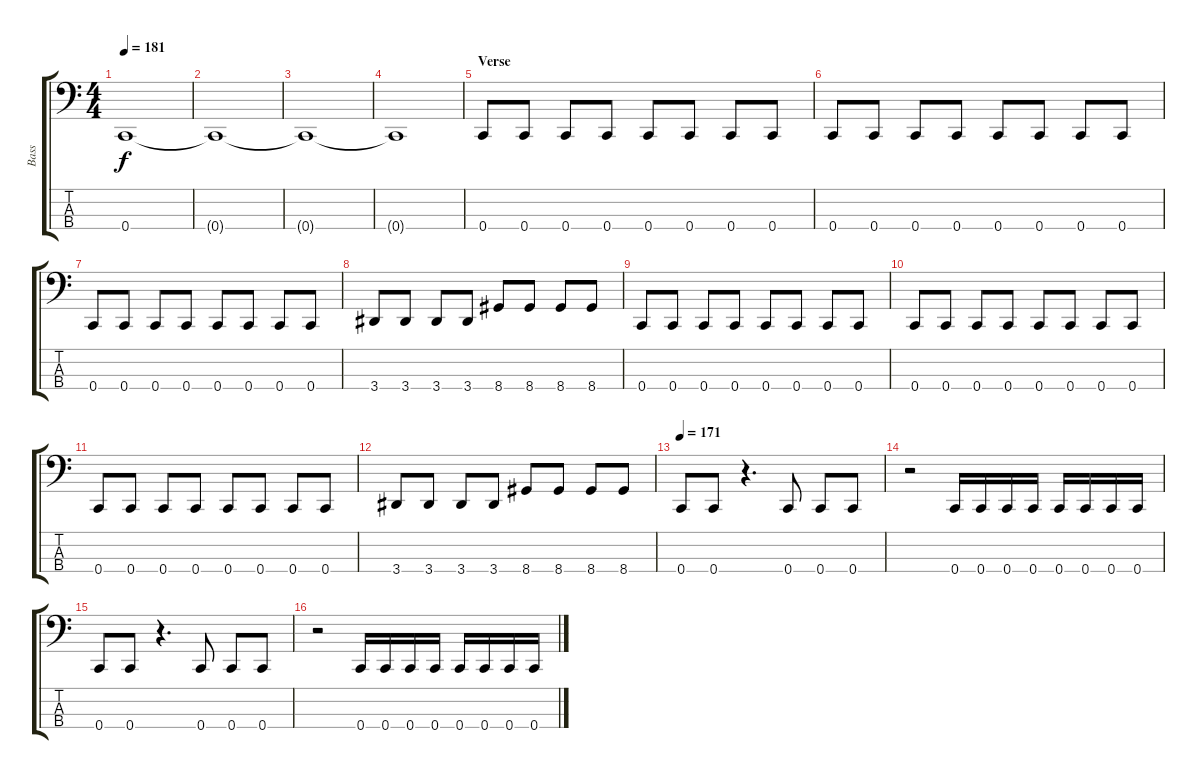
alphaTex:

\track ("Bass" "Bass") {instrument electricbasspick}
\staff {score tabs}
\tuning (F2 C2 G1 C1) {hide}
\ts (4 4)
\tempo 181
\clef f4
\ks c
0.4.1{dy f} |
0.4{t}.1 |
0.4{t}.1 |
0.4{t}.1 |
\section ("" "Verse")
0.4.8 0.4.8 0.4.8 0.4.8 0.4.8 0.4.8 0.4.8 0.4.8 |
0.4.8 0.4.8 0.4.8 0.4.8 0.4.8 0.4.8 0.4.8 0.4.8 |
0.4.8 0.4.8 0.4.8 0.4.8 0.4.8 0.4.8 0.4.8 0.4.8 |
3.4.8 3.4.8 3.4.8 3.4.8 8.4.8 8.4.8 8.4.8 8.4.8 |
0.4.8 0.4.8 0.4.8 0.4.8 0.4.8 0.4.8 0.4.8 0.4.8 |
0.4.8 0.4.8 0.4.8 0.4.8 0.4.8 0.4.8 0.4.8 0.4.8 |
0.4.8 0.4.8 0.4.8 0.4.8 0.4.8 0.4.8 0.4.8 0.4.8 |
3.4.8 3.4.8 3.4.8 3.4.8 8.4.8 8.4.8 8.4.8 8.4.8 |
\tempo 171
0.4.8 0.4.8 r.4{d} 0.4.8 0.4.8 0.4.8 |
r.2 0.4.16 0.4.16 0.4.16 0.4.16 0.4.16 0.4.16 0.4.16 0.4.16 |
0.4.8 0.4.8 r.4{d} 0.4.8 0.4.8 0.4.8 |
r.2 0.4.16 0.4.16 0.4.16 0.4.16 0.4.16 0.4.16 0.4.16 0.4.16
